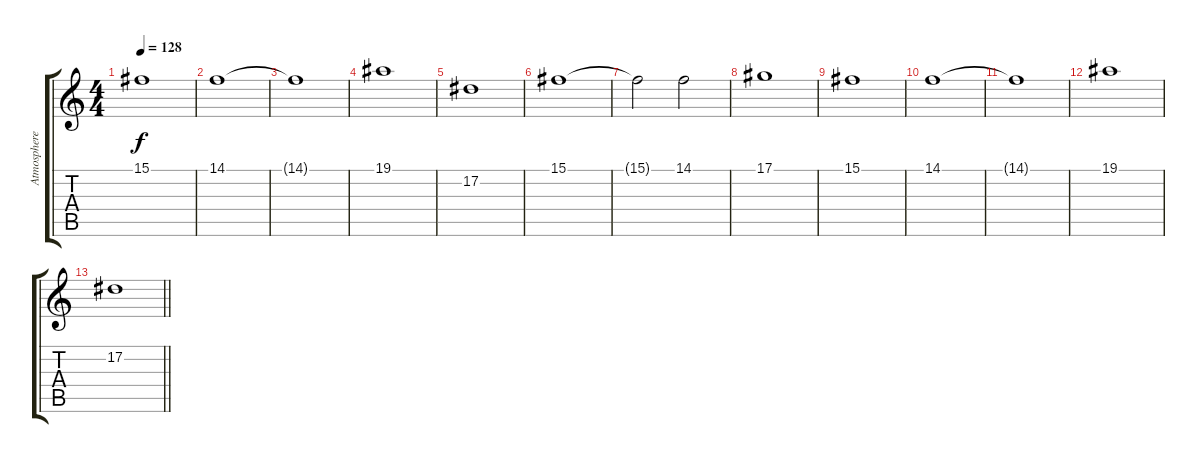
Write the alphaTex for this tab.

\track ("Atmosphere" "Atmosphere") {instrument pad6metallic}
\staff {score tabs}
\tuning (Eb4 Bb3 Gb3 Db3 Ab2 Db2) {hide}
\ts (4 4)
\tempo 128
\clef g2
\ks c
15.1.1{dy f} |
14.1.1 |
14.1{t}.1 |
19.1.1 |
17.2.1 |
15.1.1 |
15.1{t}.2 14.1.2 |
17.1.1 |
15.1.1 |
14.1.1 |
14.1{t}.1 |
19.1.1 |
\barLineRight lightlight
17.2.1
